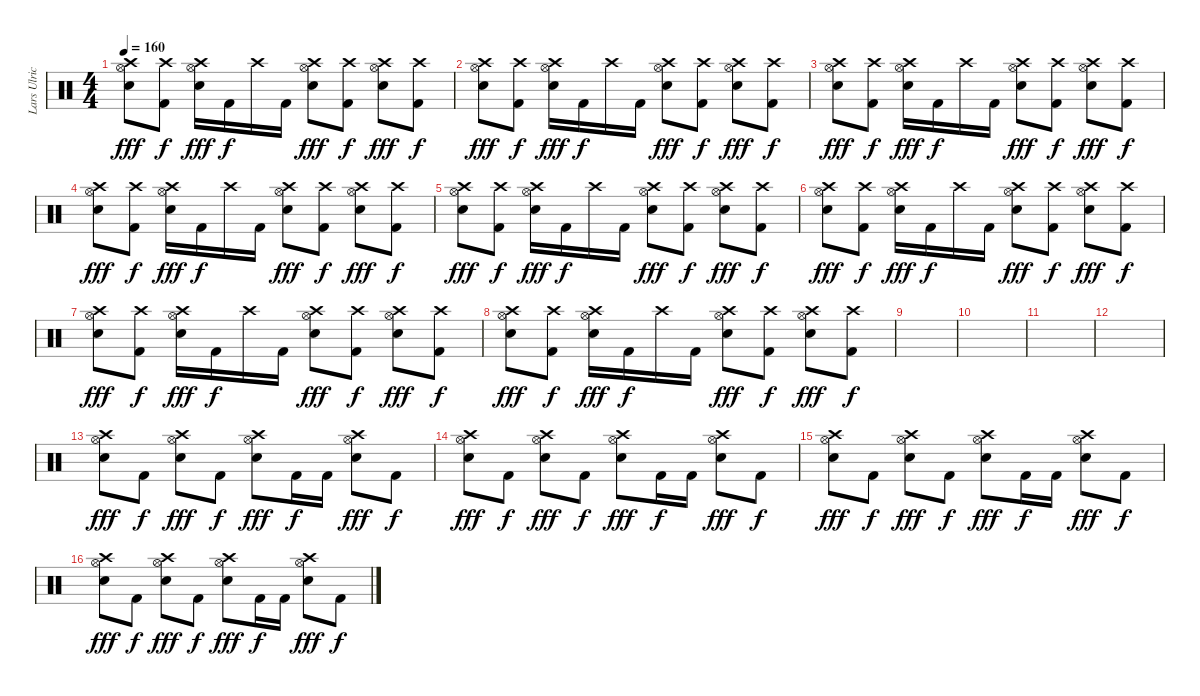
\track ("Lars Ulrich" "Lars Ulric") {instrument percussion}
\staff {score}
\articulation defaults
\ts (4 4)
\tempo 160
\clef neutral
\ks c
("Crash high (hit)" "Hi-Hat (open)" "Electric Snare (hit)").8{dy fff} ("Crash high (hit)" "Kick (hit) 2").8{dy f} ("Crash high (hit)" "Hi-Hat (open)" "Electric Snare (hit)").16{dy fff} "Kick (hit) 2".16{dy f} "Crash high (hit)".16 "Kick (hit) 2".16 ("Crash high (hit)" "Hi-Hat (open)" "Electric Snare (hit)").8{dy fff} ("Crash high (hit)" "Kick (hit) 2").8{dy f} ("Crash high (hit)" "Hi-Hat (open)" "Electric Snare (hit)").8{dy fff} ("Crash high (hit)" "Kick (hit) 2").8{dy f} |
("Crash high (hit)" "Hi-Hat (open)" "Electric Snare (hit)").8{dy fff} ("Crash high (hit)" "Kick (hit) 2").8{dy f} ("Crash high (hit)" "Hi-Hat (open)" "Electric Snare (hit)").16{dy fff} "Kick (hit) 2".16{dy f} "Crash high (hit)".16 "Kick (hit) 2".16 ("Crash high (hit)" "Hi-Hat (open)" "Electric Snare (hit)").8{dy fff} ("Crash high (hit)" "Kick (hit) 2").8{dy f} ("Crash high (hit)" "Hi-Hat (open)" "Electric Snare (hit)").8{dy fff} ("Crash high (hit)" "Kick (hit) 2").8{dy f} |
("Crash high (hit)" "Hi-Hat (open)" "Electric Snare (hit)").8{dy fff} ("Crash high (hit)" "Kick (hit) 2").8{dy f} ("Crash high (hit)" "Hi-Hat (open)" "Electric Snare (hit)").16{dy fff} "Kick (hit) 2".16{dy f} "Crash high (hit)".16 "Kick (hit) 2".16 ("Crash high (hit)" "Hi-Hat (open)" "Electric Snare (hit)").8{dy fff} ("Crash high (hit)" "Kick (hit) 2").8{dy f} ("Crash high (hit)" "Hi-Hat (open)" "Electric Snare (hit)").8{dy fff} ("Crash high (hit)" "Kick (hit) 2").8{dy f} |
("Crash high (hit)" "Hi-Hat (open)" "Electric Snare (hit)").8{dy fff} ("Crash high (hit)" "Kick (hit) 2").8{dy f} ("Crash high (hit)" "Hi-Hat (open)" "Electric Snare (hit)").16{dy fff} "Kick (hit) 2".16{dy f} "Crash high (hit)".16 "Kick (hit) 2".16 ("Crash high (hit)" "Hi-Hat (open)" "Electric Snare (hit)").8{dy fff} ("Crash high (hit)" "Kick (hit) 2").8{dy f} ("Crash high (hit)" "Hi-Hat (open)" "Electric Snare (hit)").8{dy fff} ("Crash high (hit)" "Kick (hit) 2").8{dy f} |
("Crash high (hit)" "Hi-Hat (open)" "Electric Snare (hit)").8{dy fff} ("Crash high (hit)" "Kick (hit) 2").8{dy f} ("Crash high (hit)" "Hi-Hat (open)" "Electric Snare (hit)").16{dy fff} "Kick (hit) 2".16{dy f} "Crash high (hit)".16 "Kick (hit) 2".16 ("Crash high (hit)" "Hi-Hat (open)" "Electric Snare (hit)").8{dy fff} ("Crash high (hit)" "Kick (hit) 2").8{dy f} ("Crash high (hit)" "Hi-Hat (open)" "Electric Snare (hit)").8{dy fff} ("Crash high (hit)" "Kick (hit) 2").8{dy f} |
("Crash high (hit)" "Hi-Hat (open)" "Electric Snare (hit)").8{dy fff} ("Crash high (hit)" "Kick (hit) 2").8{dy f} ("Crash high (hit)" "Hi-Hat (open)" "Electric Snare (hit)").16{dy fff} "Kick (hit) 2".16{dy f} "Crash high (hit)".16 "Kick (hit) 2".16 ("Crash high (hit)" "Hi-Hat (open)" "Electric Snare (hit)").8{dy fff} ("Crash high (hit)" "Kick (hit) 2").8{dy f} ("Crash high (hit)" "Hi-Hat (open)" "Electric Snare (hit)").8{dy fff} ("Crash high (hit)" "Kick (hit) 2").8{dy f} |
("Crash high (hit)" "Hi-Hat (open)" "Electric Snare (hit)").8{dy fff} ("Crash high (hit)" "Kick (hit) 2").8{dy f} ("Crash high (hit)" "Hi-Hat (open)" "Electric Snare (hit)").16{dy fff} "Kick (hit) 2".16{dy f} "Crash high (hit)".16 "Kick (hit) 2".16 ("Crash high (hit)" "Hi-Hat (open)" "Electric Snare (hit)").8{dy fff} ("Crash high (hit)" "Kick (hit) 2").8{dy f} ("Crash high (hit)" "Hi-Hat (open)" "Electric Snare (hit)").8{dy fff} ("Crash high (hit)" "Kick (hit) 2").8{dy f} |
("Crash high (hit)" "Hi-Hat (open)" "Electric Snare (hit)").8{dy fff} ("Crash high (hit)" "Kick (hit) 2").8{dy f} ("Crash high (hit)" "Hi-Hat (open)" "Electric Snare (hit)").16{dy fff} "Kick (hit) 2".16{dy f} "Crash high (hit)".16 "Kick (hit) 2".16 ("Crash high (hit)" "Hi-Hat (open)" "Electric Snare (hit)").8{dy fff} ("Crash high (hit)" "Kick (hit) 2").8{dy f} ("Crash high (hit)" "Hi-Hat (open)" "Electric Snare (hit)").8{dy fff} ("Crash high (hit)" "Kick (hit) 2").8{dy f} |
|
|
|
|
("Crash high (hit)" "Hi-Hat (open)" "Electric Snare (hit)").8{dy fff} "Kick (hit) 2".8{dy f} ("Crash high (hit)" "Hi-Hat (open)" "Electric Snare (hit)").8{dy fff} "Kick (hit) 2".8{dy f} ("Crash high (hit)" "Hi-Hat (open)" "Electric Snare (hit)").8{dy fff} "Kick (hit) 2".16{dy f} "Kick (hit) 2".16 ("Crash high (hit)" "Hi-Hat (open)" "Electric Snare (hit)").8{dy fff} "Kick (hit) 2".8{dy f} |
("Crash high (hit)" "Hi-Hat (open)" "Electric Snare (hit)").8{dy fff} "Kick (hit) 2".8{dy f} ("Crash high (hit)" "Hi-Hat (open)" "Electric Snare (hit)").8{dy fff} "Kick (hit) 2".8{dy f} ("Crash high (hit)" "Hi-Hat (open)" "Electric Snare (hit)").8{dy fff} "Kick (hit) 2".16{dy f} "Kick (hit) 2".16 ("Crash high (hit)" "Hi-Hat (open)" "Electric Snare (hit)").8{dy fff} "Kick (hit) 2".8{dy f} |
("Crash high (hit)" "Hi-Hat (open)" "Electric Snare (hit)").8{dy fff} "Kick (hit) 2".8{dy f} ("Crash high (hit)" "Hi-Hat (open)" "Electric Snare (hit)").8{dy fff} "Kick (hit) 2".8{dy f} ("Crash high (hit)" "Hi-Hat (open)" "Electric Snare (hit)").8{dy fff} "Kick (hit) 2".16{dy f} "Kick (hit) 2".16 ("Crash high (hit)" "Hi-Hat (open)" "Electric Snare (hit)").8{dy fff} "Kick (hit) 2".8{dy f} |
("Crash high (hit)" "Hi-Hat (open)" "Electric Snare (hit)").8{dy fff} "Kick (hit) 2".8{dy f} ("Crash high (hit)" "Hi-Hat (open)" "Electric Snare (hit)").8{dy fff} "Kick (hit) 2".8{dy f} ("Crash high (hit)" "Hi-Hat (open)" "Electric Snare (hit)").8{dy fff} "Kick (hit) 2".16{dy f} "Kick (hit) 2".16 ("Crash high (hit)" "Hi-Hat (open)" "Electric Snare (hit)").8{dy fff} "Kick (hit) 2".8{dy f}
